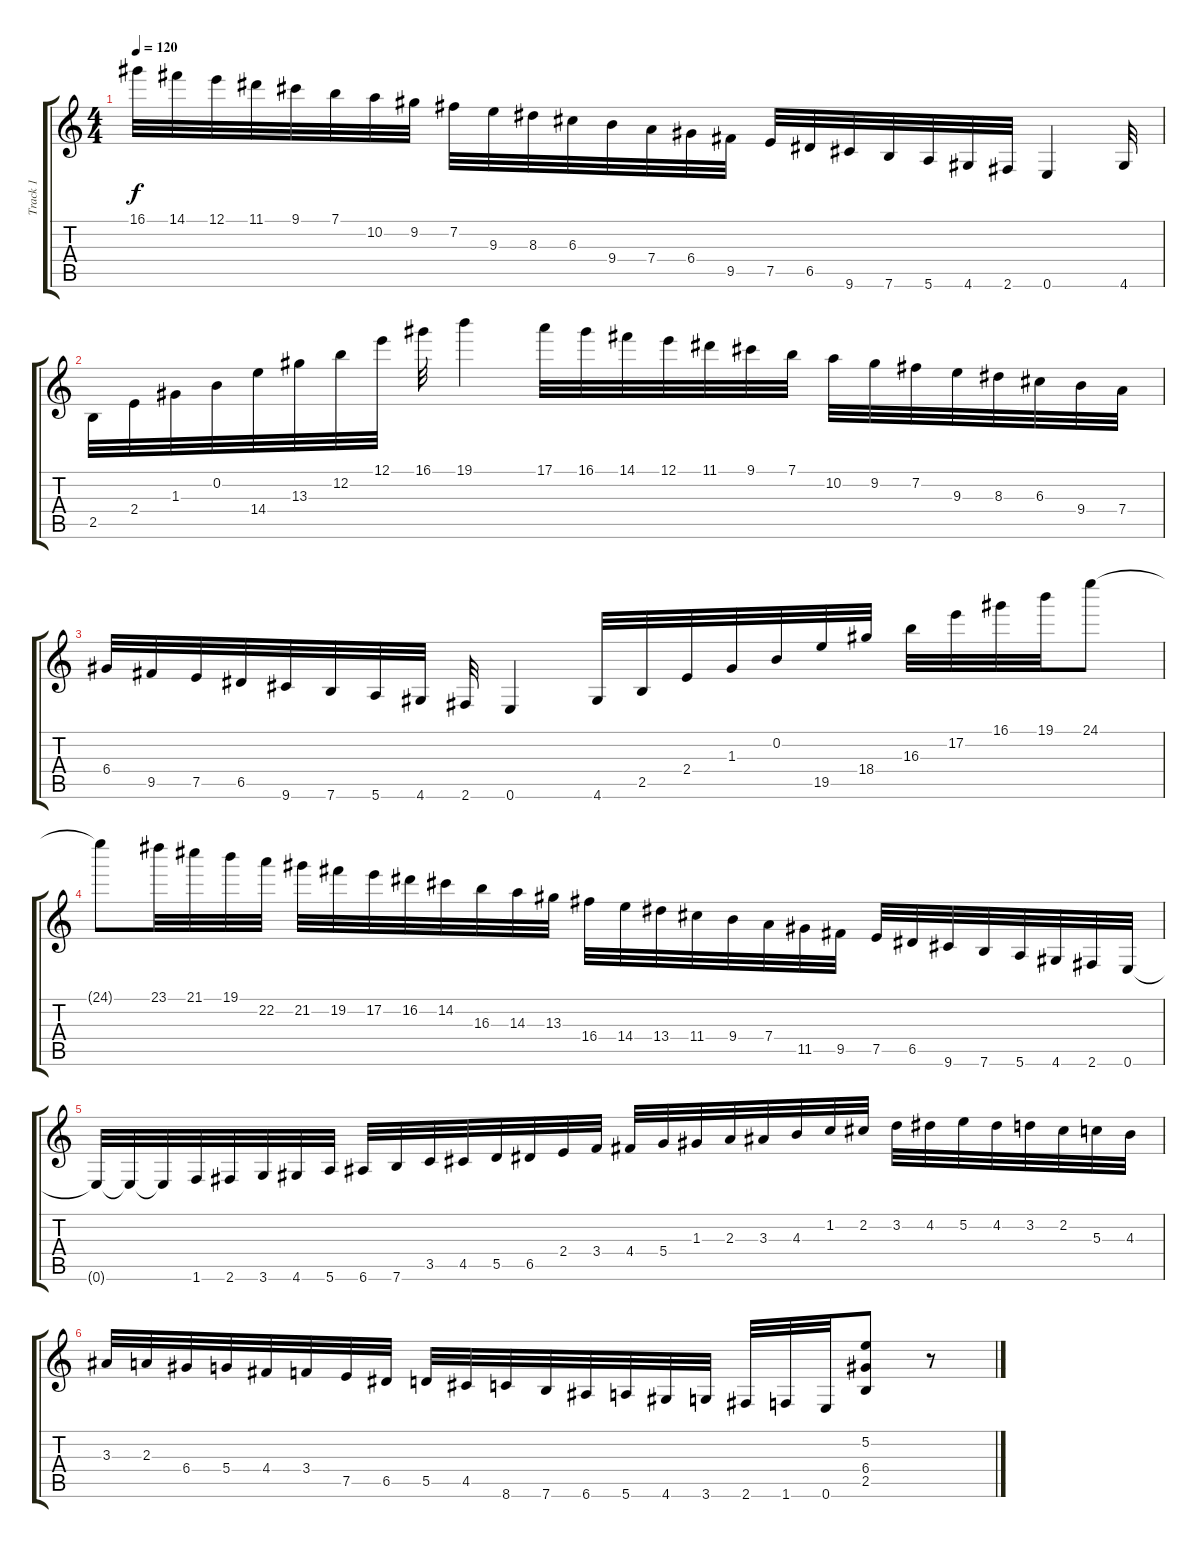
\track ("Track 1" "Track 1") {instrument distortionguitar}
\staff {score tabs}
\tuning (E4 B3 G3 D3 A2 E2) {hide}
\ts (4 4)
\tempo 120
\clef g2
\ks c
16.1{t}.32{dy f} 14.1.32 12.1.32 11.1.32 9.1.32 7.1.32 10.2.32 9.2.32 7.2.32 9.3.32 8.3.32 6.3.32 9.4.32 7.4.32 6.4.32 9.5.32 7.5.32 6.5.32 9.6.32 7.6.32 5.6.32 4.6.32 2.6.32 0.6.4 4.6.32 |
2.5.32 2.4.32 1.3.32 0.2.32 14.4.32 13.3.32 12.2.32 12.1.32 16.1.32 19.1.4 17.1.32 16.1.32 14.1.32 12.1.32 11.1.32 9.1.32 7.1.32 10.2.32 9.2.32 7.2.32 9.3.32 8.3.32 6.3.32 9.4.32 7.4.32 |
6.4.32 9.5.32 7.5.32 6.5.32 9.6.32 7.6.32 5.6.32 4.6.32 2.6.32 0.6.4 4.6.32 2.5.32 2.4.32 1.3.32 0.2.32 19.5.32 18.4.32 16.3.32 17.2.32 16.1.32 19.1.32 24.1.8 |
24.1{t}.8 23.1.32 21.1.32 19.1.32 22.2.32 21.2.32 19.2.32 17.2.32 16.2.32 14.2.32 16.3.32 14.3.32 13.3.32 16.4.32 14.4.32 13.4.32 11.4.32 9.4.32 7.4.32 11.5.32 9.5.32 7.5.32 6.5.32 9.6.32 7.6.32 5.6.32 4.6.32 2.6.32 0.6.32 |
0.6{t}.32 0.6{t}.32 0.6{t}.32 1.6.32 2.6.32 3.6.32 4.6.32 5.6.32 6.6.32 7.6.32 3.5.32 4.5.32 5.5.32 6.5.32 2.4.32 3.4.32 4.4.32 5.4.32 1.3.32 2.3.32 3.3.32 4.3.32 1.2.32 2.2.32 3.2.32 4.2.32 5.2.32 4.2.32 3.2.32 2.2.32 5.3.32 4.3.32 |
3.3.32 2.3.32 6.4.32 5.4.32 4.4.32 3.4.32 7.5.32 6.5.32 5.5.32 4.5.32 8.6.32 7.6.32 6.6.32 5.6.32 4.6.32 3.6.32 2.6.32 1.6.32 0.6.32 (5.2 6.4 2.5).8 r.8
